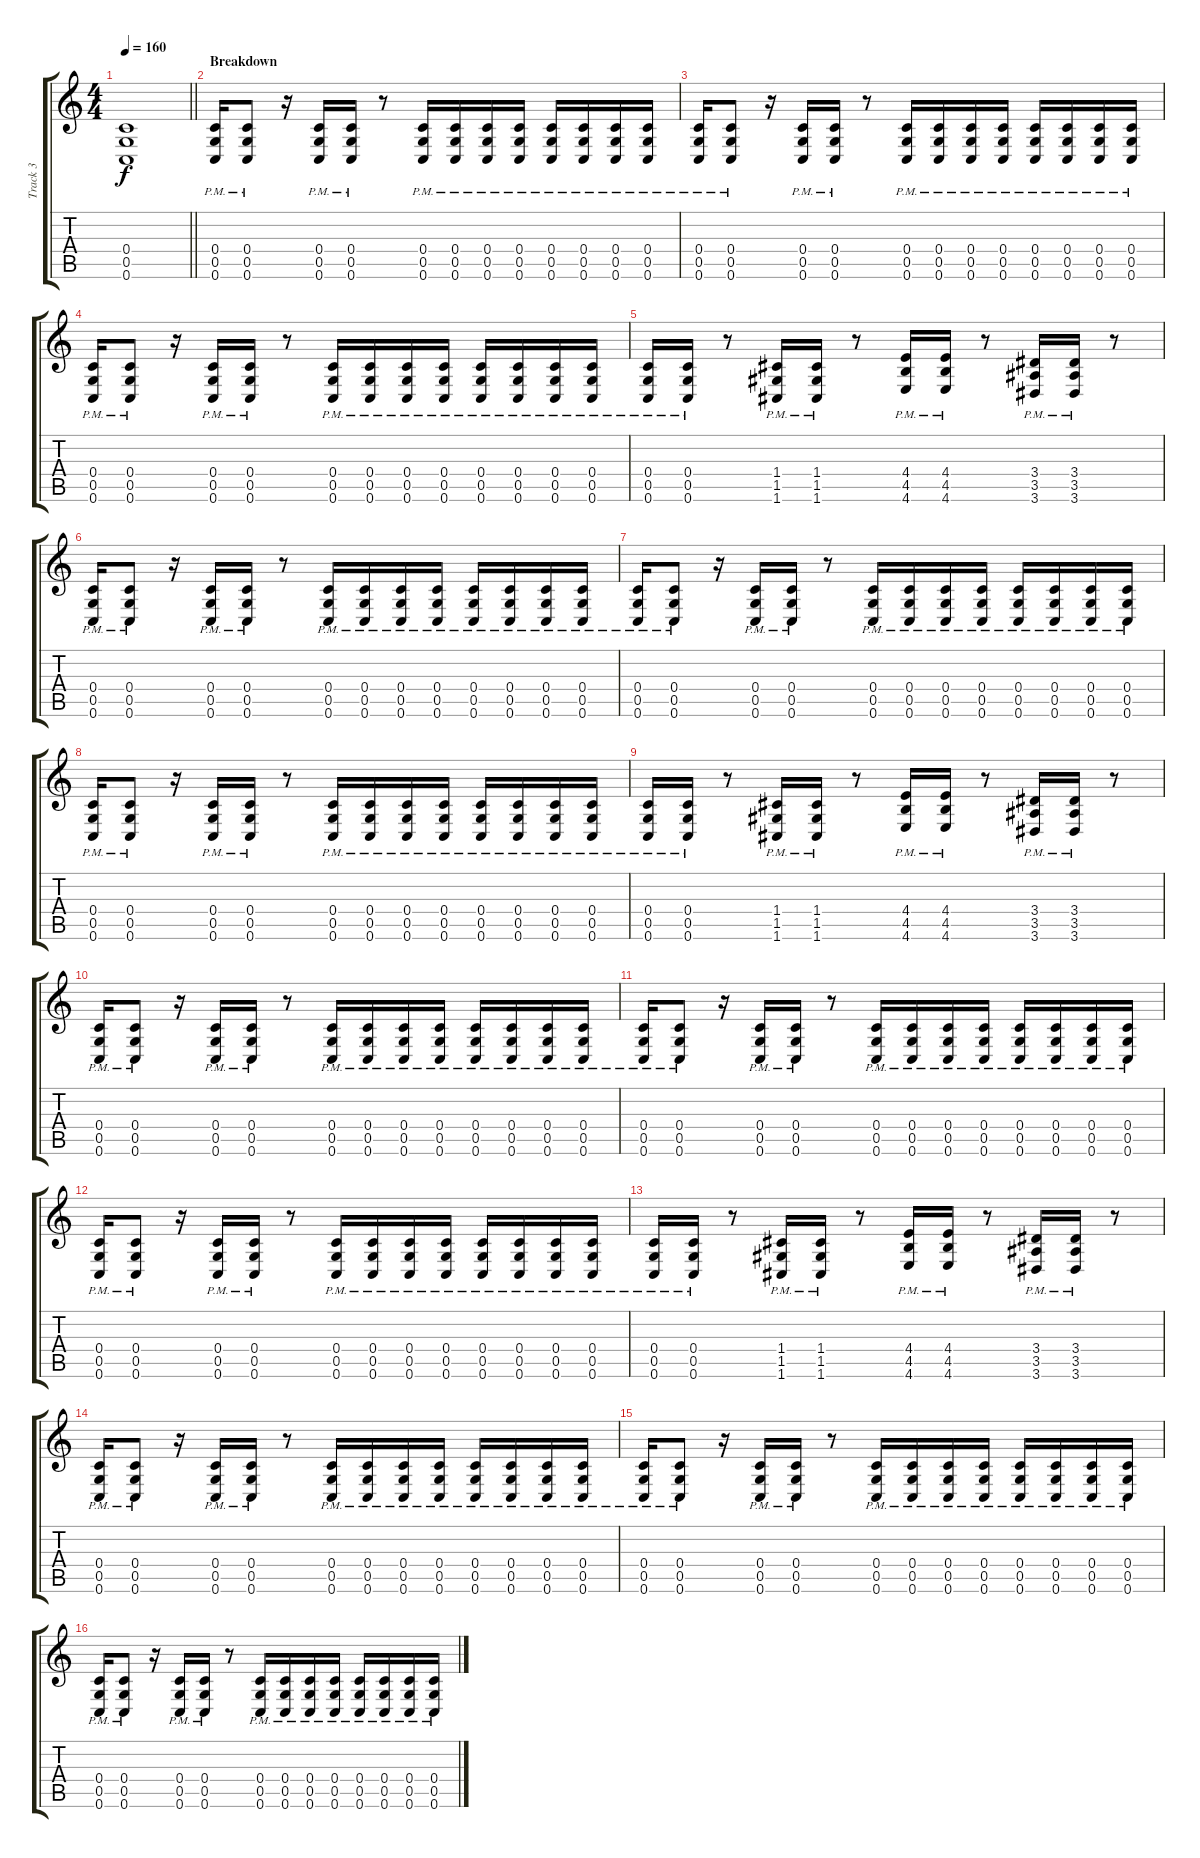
\track ("Track 3" "Track 3") {instrument overdrivenguitar}
\staff {score tabs}
\tuning (D4 A3 F3 C3 G2 C2) {hide}
\ts (4 4)
\tempo 160
\clef g2
\barLineRight lightlight
\ks c
(0.4{t} 0.5{t} 0.6{t}).1{dy f} |
\section ("" "Breakdown")
(0.4{pm} 0.5{pm} 0.6{pm}).16 (0.4{pm} 0.5{pm} 0.6{pm}).8 r.16 (0.4{pm} 0.5{pm} 0.6{pm}).16 (0.4{pm} 0.5{pm} 0.6{pm}).16 r.8 (0.4{pm} 0.5{pm} 0.6{pm}).16 (0.4{pm} 0.5{pm} 0.6{pm}).16 (0.4{pm} 0.5{pm} 0.6{pm}).16 (0.4{pm} 0.5{pm} 0.6{pm}).16 (0.4{pm} 0.5{pm} 0.6{pm}).16 (0.4{pm} 0.5{pm} 0.6{pm}).16 (0.4{pm} 0.5{pm} 0.6{pm}).16 (0.4{pm} 0.5{pm} 0.6{pm}).16 |
(0.4{pm} 0.5{pm} 0.6{pm}).16 (0.4{pm} 0.5{pm} 0.6{pm}).8 r.16 (0.4{pm} 0.5{pm} 0.6{pm}).16 (0.4{pm} 0.5{pm} 0.6{pm}).16 r.8 (0.4{pm} 0.5{pm} 0.6{pm}).16 (0.4{pm} 0.5{pm} 0.6{pm}).16 (0.4{pm} 0.5{pm} 0.6{pm}).16 (0.4{pm} 0.5{pm} 0.6{pm}).16 (0.4{pm} 0.5{pm} 0.6{pm}).16 (0.4{pm} 0.5{pm} 0.6{pm}).16 (0.4{pm} 0.5{pm} 0.6{pm}).16 (0.4{pm} 0.5{pm} 0.6{pm}).16 |
(0.4{pm} 0.5{pm} 0.6{pm}).16 (0.4{pm} 0.5{pm} 0.6{pm}).8 r.16 (0.4{pm} 0.5{pm} 0.6{pm}).16 (0.4{pm} 0.5{pm} 0.6{pm}).16 r.8 (0.4{pm} 0.5{pm} 0.6{pm}).16 (0.4{pm} 0.5{pm} 0.6{pm}).16 (0.4{pm} 0.5{pm} 0.6{pm}).16 (0.4{pm} 0.5{pm} 0.6{pm}).16 (0.4{pm} 0.5{pm} 0.6{pm}).16 (0.4{pm} 0.5{pm} 0.6{pm}).16 (0.4{pm} 0.5{pm} 0.6{pm}).16 (0.4{pm} 0.5{pm} 0.6{pm}).16 |
(0.4 0.5 0.6{pm}).16 (0.4 0.5 0.6{pm}).16 r.8 (1.4 1.5 1.6{pm}).16 (1.4 1.5 1.6{pm}).16 r.8 (4.4 4.5 4.6{pm}).16 (4.4 4.5 4.6{pm}).16 r.8 (3.4 3.5 3.6{pm}).16 (3.4 3.5 3.6{pm}).16 r.8 |
(0.4{pm} 0.5{pm} 0.6{pm}).16 (0.4{pm} 0.5{pm} 0.6{pm}).8 r.16 (0.4{pm} 0.5{pm} 0.6{pm}).16 (0.4{pm} 0.5{pm} 0.6{pm}).16 r.8 (0.4{pm} 0.5{pm} 0.6{pm}).16 (0.4{pm} 0.5{pm} 0.6{pm}).16 (0.4{pm} 0.5{pm} 0.6{pm}).16 (0.4{pm} 0.5{pm} 0.6{pm}).16 (0.4{pm} 0.5{pm} 0.6{pm}).16 (0.4{pm} 0.5{pm} 0.6{pm}).16 (0.4{pm} 0.5{pm} 0.6{pm}).16 (0.4{pm} 0.5{pm} 0.6{pm}).16 |
(0.4{pm} 0.5{pm} 0.6{pm}).16 (0.4{pm} 0.5{pm} 0.6{pm}).8 r.16 (0.4{pm} 0.5{pm} 0.6{pm}).16 (0.4{pm} 0.5{pm} 0.6{pm}).16 r.8 (0.4{pm} 0.5{pm} 0.6{pm}).16 (0.4{pm} 0.5{pm} 0.6{pm}).16 (0.4{pm} 0.5{pm} 0.6{pm}).16 (0.4{pm} 0.5{pm} 0.6{pm}).16 (0.4{pm} 0.5{pm} 0.6{pm}).16 (0.4{pm} 0.5{pm} 0.6{pm}).16 (0.4{pm} 0.5{pm} 0.6{pm}).16 (0.4{pm} 0.5{pm} 0.6{pm}).16 |
(0.4{pm} 0.5{pm} 0.6{pm}).16 (0.4{pm} 0.5{pm} 0.6{pm}).8 r.16 (0.4{pm} 0.5{pm} 0.6{pm}).16 (0.4{pm} 0.5{pm} 0.6{pm}).16 r.8 (0.4{pm} 0.5{pm} 0.6{pm}).16 (0.4{pm} 0.5{pm} 0.6{pm}).16 (0.4{pm} 0.5{pm} 0.6{pm}).16 (0.4{pm} 0.5{pm} 0.6{pm}).16 (0.4{pm} 0.5{pm} 0.6{pm}).16 (0.4{pm} 0.5{pm} 0.6{pm}).16 (0.4{pm} 0.5{pm} 0.6{pm}).16 (0.4{pm} 0.5{pm} 0.6{pm}).16 |
(0.4 0.5 0.6{pm}).16 (0.4 0.5 0.6{pm}).16 r.8 (1.4 1.5 1.6{pm}).16 (1.4 1.5 1.6{pm}).16 r.8 (4.4 4.5 4.6{pm}).16 (4.4 4.5 4.6{pm}).16 r.8 (3.4 3.5 3.6{pm}).16 (3.4 3.5 3.6{pm}).16 r.8 |
(0.4{pm} 0.5{pm} 0.6{pm}).16 (0.4{pm} 0.5{pm} 0.6{pm}).8 r.16 (0.4{pm} 0.5{pm} 0.6{pm}).16 (0.4{pm} 0.5{pm} 0.6{pm}).16 r.8 (0.4{pm} 0.5{pm} 0.6{pm}).16 (0.4{pm} 0.5{pm} 0.6{pm}).16 (0.4{pm} 0.5{pm} 0.6{pm}).16 (0.4{pm} 0.5{pm} 0.6{pm}).16 (0.4{pm} 0.5{pm} 0.6{pm}).16 (0.4{pm} 0.5{pm} 0.6{pm}).16 (0.4{pm} 0.5{pm} 0.6{pm}).16 (0.4{pm} 0.5{pm} 0.6{pm}).16 |
(0.4{pm} 0.5{pm} 0.6{pm}).16 (0.4{pm} 0.5{pm} 0.6{pm}).8 r.16 (0.4{pm} 0.5{pm} 0.6{pm}).16 (0.4{pm} 0.5{pm} 0.6{pm}).16 r.8 (0.4{pm} 0.5{pm} 0.6{pm}).16 (0.4{pm} 0.5{pm} 0.6{pm}).16 (0.4{pm} 0.5{pm} 0.6{pm}).16 (0.4{pm} 0.5{pm} 0.6{pm}).16 (0.4{pm} 0.5{pm} 0.6{pm}).16 (0.4{pm} 0.5{pm} 0.6{pm}).16 (0.4{pm} 0.5{pm} 0.6{pm}).16 (0.4{pm} 0.5{pm} 0.6{pm}).16 |
(0.4{pm} 0.5{pm} 0.6{pm}).16 (0.4{pm} 0.5{pm} 0.6{pm}).8 r.16 (0.4{pm} 0.5{pm} 0.6{pm}).16 (0.4{pm} 0.5{pm} 0.6{pm}).16 r.8 (0.4{pm} 0.5{pm} 0.6{pm}).16 (0.4{pm} 0.5{pm} 0.6{pm}).16 (0.4{pm} 0.5{pm} 0.6{pm}).16 (0.4{pm} 0.5{pm} 0.6{pm}).16 (0.4{pm} 0.5{pm} 0.6{pm}).16 (0.4{pm} 0.5{pm} 0.6{pm}).16 (0.4{pm} 0.5{pm} 0.6{pm}).16 (0.4{pm} 0.5{pm} 0.6{pm}).16 |
(0.4{pm} 0.5{pm} 0.6{pm}).16 (0.4{pm} 0.5{pm} 0.6{pm}).16 r.8 (1.4 1.5 1.6{pm}).16 (1.4 1.5 1.6{pm}).16 r.8 (4.4 4.5 4.6{pm}).16 (4.4 4.5 4.6{pm}).16 r.8 (3.4 3.5 3.6{pm}).16 (3.4 3.5 3.6{pm}).16 r.8 |
(0.4{pm} 0.5{pm} 0.6{pm}).16 (0.4{pm} 0.5{pm} 0.6{pm}).8 r.16 (0.4{pm} 0.5{pm} 0.6{pm}).16 (0.4{pm} 0.5{pm} 0.6{pm}).16 r.8 (0.4{pm} 0.5{pm} 0.6{pm}).16 (0.4{pm} 0.5{pm} 0.6{pm}).16 (0.4{pm} 0.5{pm} 0.6{pm}).16 (0.4{pm} 0.5{pm} 0.6{pm}).16 (0.4{pm} 0.5{pm} 0.6{pm}).16 (0.4{pm} 0.5{pm} 0.6{pm}).16 (0.4{pm} 0.5{pm} 0.6{pm}).16 (0.4{pm} 0.5{pm} 0.6{pm}).16 |
(0.4{pm} 0.5{pm} 0.6{pm}).16 (0.4{pm} 0.5{pm} 0.6{pm}).8 r.16 (0.4{pm} 0.5{pm} 0.6{pm}).16 (0.4{pm} 0.5{pm} 0.6{pm}).16 r.8 (0.4{pm} 0.5{pm} 0.6{pm}).16 (0.4{pm} 0.5{pm} 0.6{pm}).16 (0.4{pm} 0.5{pm} 0.6{pm}).16 (0.4{pm} 0.5{pm} 0.6{pm}).16 (0.4{pm} 0.5{pm} 0.6{pm}).16 (0.4{pm} 0.5{pm} 0.6{pm}).16 (0.4{pm} 0.5{pm} 0.6{pm}).16 (0.4{pm} 0.5{pm} 0.6{pm}).16 |
(0.4{pm} 0.5{pm} 0.6{pm}).16 (0.4{pm} 0.5{pm} 0.6{pm}).8 r.16 (0.4{pm} 0.5{pm} 0.6{pm}).16 (0.4{pm} 0.5{pm} 0.6{pm}).16 r.8 (0.4{pm} 0.5{pm} 0.6{pm}).16 (0.4{pm} 0.5{pm} 0.6{pm}).16 (0.4{pm} 0.5{pm} 0.6{pm}).16 (0.4{pm} 0.5{pm} 0.6{pm}).16 (0.4{pm} 0.5{pm} 0.6{pm}).16 (0.4{pm} 0.5{pm} 0.6{pm}).16 (0.4{pm} 0.5{pm} 0.6{pm}).16 (0.4{pm} 0.5{pm} 0.6{pm}).16
